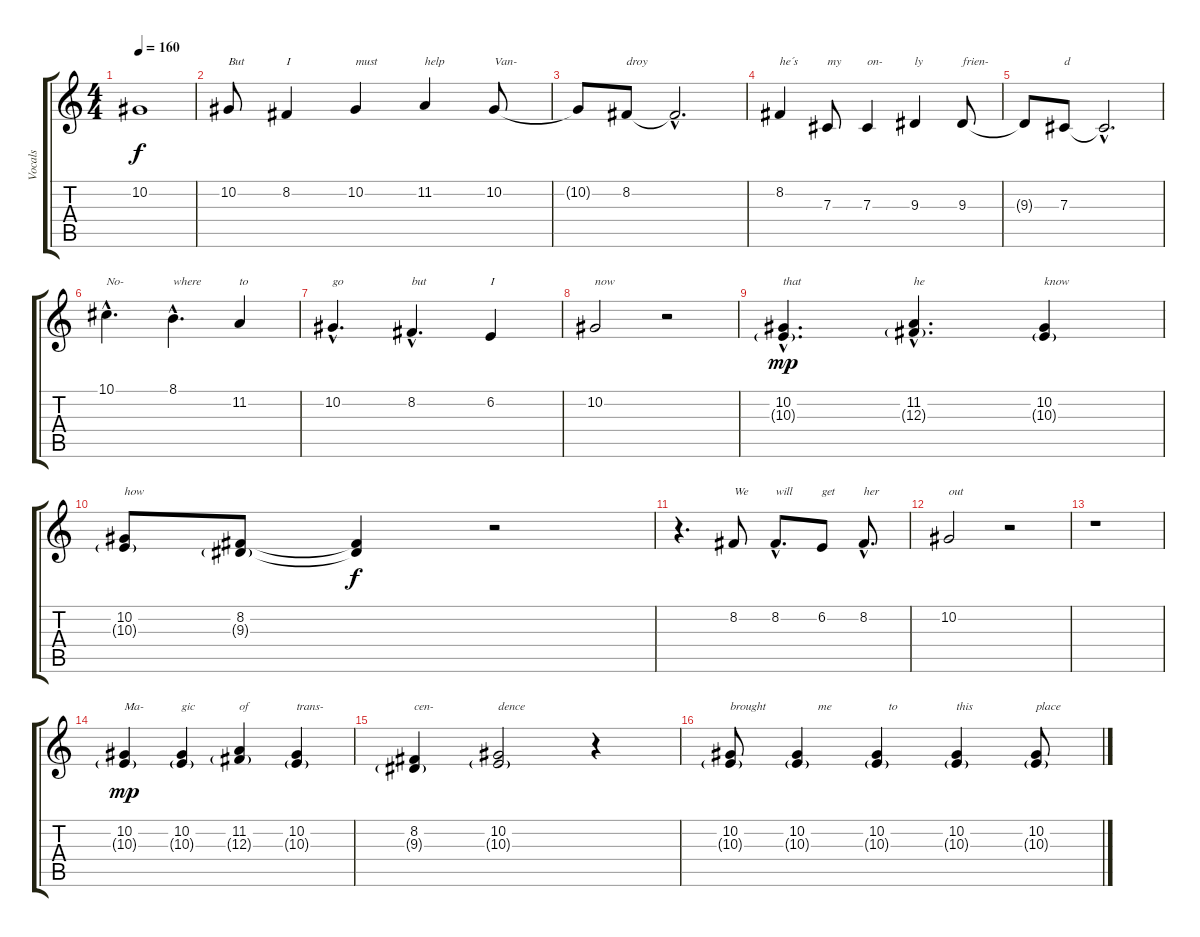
\track ("Vocals" "Vocals") {instrument choiraahs}
\staff {score tabs}
\tuning (Eb4 Bb3 Gb3 Db3 Ab2 Eb2) {hide}
\ts (4 4)
\tempo 160
\clef g2
\ks c
10.2{t}.1{dy f} |
10.2.8{txt "But"} 8.2.4{txt "I"} 10.2.4{txt "must"} 11.2.4{txt "help"} 10.2.8{txt "Van-"} |
10.2{t}.8 8.2.8{txt "droy"} 8.2{hac t}.2{d} |
8.2.4{txt "he´s"} 7.3.8{txt "my"} 7.3.4{txt "on-"} 9.3.4{txt "ly"} 9.3.8{txt "frien-"} |
9.3{t}.8 7.3.8{txt "d"} 7.3{hac t}.2{d} |
10.1{hac}.4{d txt "No-"} 8.1{hac}.4{d txt "where"} 11.2.4{txt "to"} |
10.2{hac}.4{d txt "go"} 8.2{hac}.4{d txt "but"} 6.2.4{txt "I"} |
10.2.2{txt "now"} r.2 |
(10.2{hac} 10.3{g hac}).4{d txt "that" dy mp} (11.2{hac} 12.3{g hac}).4{d txt "he"} (10.2 10.3{g}).4{txt "know"} |
(10.2 10.3{g}).8{txt "how"} (8.2 9.3{g}).8 (8.2{t} 9.3{t}).4{dy f} r.2 |
r.4{d} 8.2.8{txt "We"} 8.2{hac}.8{d txt "will"} 6.2.8{txt "get"} 8.2{hac}.8{d txt "her"} |
10.2.2{txt "out"} r.2 |
r.1 |
(10.2 10.3{g}).4{txt "Ma-" dy mp} (10.2 10.3{g}).4{txt "gic"} (11.2 12.3{g}).4{txt "of"} (10.2 10.3{g}).4{txt "trans-"} |
(8.2 9.3{g}).4{txt "cen-"} (10.2 10.3{g}).2{txt "dence"} r.4 |
(10.2 10.3{g}).8{txt "brought"} (10.2 10.3{g}).4{txt "       me"} (10.2 10.3{g}).4{txt "    to"} (10.2 10.3{g}).4{txt "this"} (10.2 10.3{g}).8{txt "place"}
